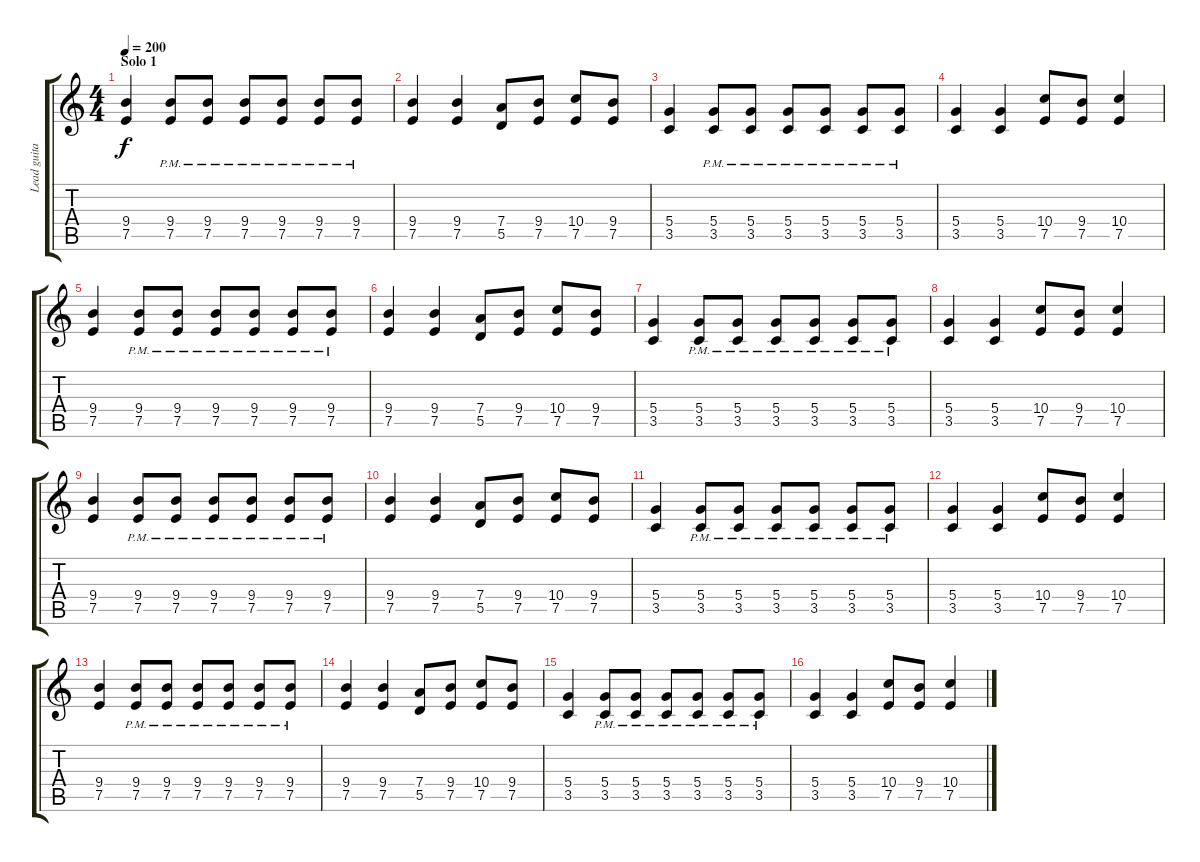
\track ("Lead guitar (Li)" "Lead guita") {instrument distortionguitar}
\staff {score tabs}
\tuning (E4 B3 G3 D3 A2 E2) {hide}
\ts (4 4)
\section ("" "Solo 1")
\tempo 200
\clef g2
\ks c
(9.4 7.5).4{dy f} (9.4{pm} 7.5{pm}).8 (9.4{pm} 7.5{pm}).8 (9.4{pm} 7.5{pm}).8 (9.4{pm} 7.5{pm}).8 (9.4{pm} 7.5{pm}).8 (9.4{pm} 7.5{pm}).8 |
(9.4 7.5).4 (9.4 7.5).4 (7.4 5.5).8 (9.4 7.5).8 (10.4 7.5).8 (9.4 7.5).8 |
(5.4 3.5).4 (5.4{pm} 3.5{pm}).8 (5.4{pm} 3.5{pm}).8 (5.4{pm} 3.5).8 (5.4{pm} 3.5{pm}).8 (5.4{pm} 3.5{pm}).8 (5.4{pm} 3.5{pm}).8 |
(5.4 3.5).4 (5.4 3.5).4 (10.4 7.5).8 (9.4 7.5).8 (10.4 7.5).4 |
(9.4 7.5).4 (9.4{pm} 7.5{pm}).8 (9.4{pm} 7.5{pm}).8 (9.4{pm} 7.5{pm}).8 (9.4{pm} 7.5{pm}).8 (9.4{pm} 7.5{pm}).8 (9.4{pm} 7.5{pm}).8 |
(9.4 7.5).4 (9.4 7.5).4 (7.4 5.5).8 (9.4 7.5).8 (10.4 7.5).8 (9.4 7.5).8 |
(5.4 3.5).4 (5.4{pm} 3.5{pm}).8 (5.4{pm} 3.5{pm}).8 (5.4{pm} 3.5).8 (5.4{pm} 3.5{pm}).8 (5.4{pm} 3.5{pm}).8 (5.4{pm} 3.5{pm}).8 |
(5.4 3.5).4 (5.4 3.5).4 (10.4 7.5).8 (9.4 7.5).8 (10.4 7.5).4 |
(9.4 7.5).4 (9.4{pm} 7.5{pm}).8 (9.4{pm} 7.5{pm}).8 (9.4{pm} 7.5{pm}).8 (9.4{pm} 7.5{pm}).8 (9.4{pm} 7.5{pm}).8 (9.4{pm} 7.5{pm}).8 |
(9.4 7.5).4 (9.4 7.5).4 (7.4 5.5).8 (9.4 7.5).8 (10.4 7.5).8 (9.4 7.5).8 |
(5.4 3.5).4 (5.4{pm} 3.5{pm}).8 (5.4{pm} 3.5{pm}).8 (5.4{pm} 3.5).8 (5.4{pm} 3.5{pm}).8 (5.4{pm} 3.5{pm}).8 (5.4{pm} 3.5{pm}).8 |
(5.4 3.5).4 (5.4 3.5).4 (10.4 7.5).8 (9.4 7.5).8 (10.4 7.5).4 |
(9.4 7.5).4 (9.4{pm} 7.5{pm}).8 (9.4{pm} 7.5{pm}).8 (9.4{pm} 7.5{pm}).8 (9.4{pm} 7.5{pm}).8 (9.4{pm} 7.5{pm}).8 (9.4{pm} 7.5{pm}).8 |
(9.4 7.5).4 (9.4 7.5).4 (7.4 5.5).8 (9.4 7.5).8 (10.4 7.5).8 (9.4 7.5).8 |
(5.4 3.5).4 (5.4{pm} 3.5{pm}).8 (5.4{pm} 3.5{pm}).8 (5.4{pm} 3.5).8 (5.4{pm} 3.5{pm}).8 (5.4{pm} 3.5{pm}).8 (5.4{pm} 3.5{pm}).8 |
(5.4 3.5).4 (5.4 3.5).4 (10.4 7.5).8 (9.4 7.5).8 (10.4 7.5).4
